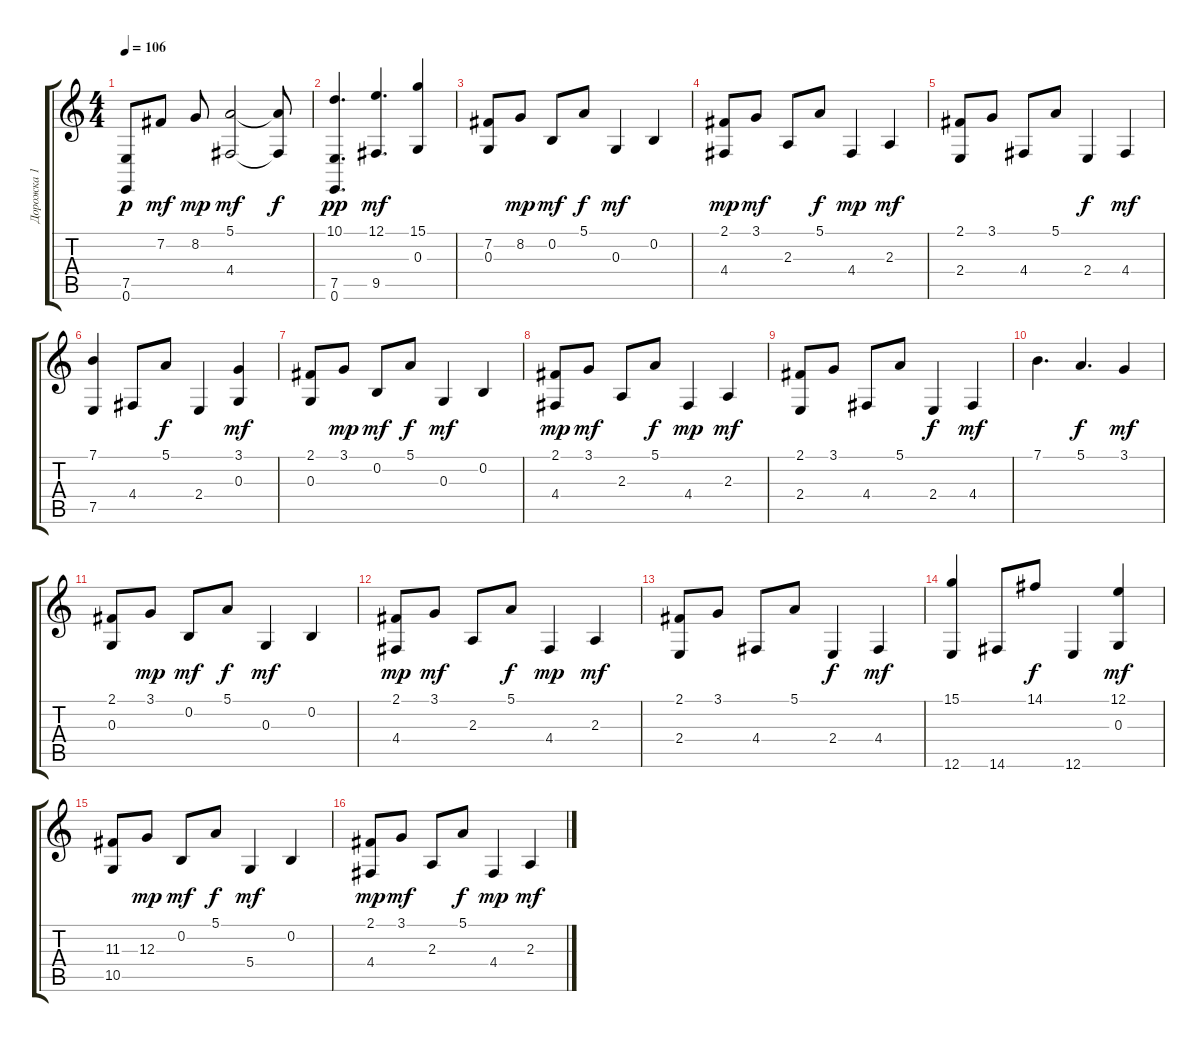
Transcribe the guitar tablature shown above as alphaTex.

\track ("Дорожка 1" "Дорожка 1") {instrument acousticgrandpiano}
\staff {score tabs}
\tuning (E4 B3 G3 D3 A2 E2) {hide}
\ts (4 4)
\tempo 106
\clef g2
\ks c
(7.5 0.6).8{dy p} 7.2.8{dy mf} 8.2.8{dy mp} (5.1 4.4).2{dy mf} (5.1{t} 4.4{t}).8{dy f} |
(10.1 7.5 0.6).4{d dy pp} (12.1 9.5).4{d dy mf} (15.1 0.3).4 |
(7.2 0.3).8 8.2.8{dy mp} 0.2.8{dy mf} 5.1.8{dy f} 0.3.4{dy mf} 0.2.4 |
(2.1 4.4).8{dy mp} 3.1.8{dy mf} 2.3.8 5.1.8{dy f} 4.4.4{dy mp} 2.3.4{dy mf} |
(2.1 2.4).8 3.1.8 4.4.8 5.1.8 2.4.4{dy f} 4.4.4{dy mf} |
(7.1 7.5).4 4.4.8 5.1.8{dy f} 2.4.4 (3.1 0.3).4{dy mf} |
(2.1 0.3).8 3.1.8{dy mp} 0.2.8{dy mf} 5.1.8{dy f} 0.3.4{dy mf} 0.2.4 |
(2.1 4.4).8{dy mp} 3.1.8{dy mf} 2.3.8 5.1.8{dy f} 4.4.4{dy mp} 2.3.4{dy mf} |
(2.1 2.4).8 3.1.8 4.4.8 5.1.8 2.4.4{dy f} 4.4.4{dy mf} |
7.1.4{d} 5.1.4{d dy f} 3.1.4{dy mf} |
(2.1 0.3).8 3.1.8{dy mp} 0.2.8{dy mf} 5.1.8{dy f} 0.3.4{dy mf} 0.2.4 |
(2.1 4.4).8{dy mp} 3.1.8{dy mf} 2.3.8 5.1.8{dy f} 4.4.4{dy mp} 2.3.4{dy mf} |
(2.1 2.4).8 3.1.8 4.4.8 5.1.8 2.4.4{dy f} 4.4.4{dy mf} |
(15.1 12.6).4 14.6.8 14.1.8{dy f} 12.6.4 (12.1 0.3).4{dy mf} |
(11.3 10.5).8 12.3.8{dy mp} 0.2.8{dy mf} 5.1.8{dy f} 5.4.4{dy mf} 0.2.4 |
(2.1 4.4).8{dy mp} 3.1.8{dy mf} 2.3.8 5.1.8{dy f} 4.4.4{dy mp} 2.3.4{dy mf}
